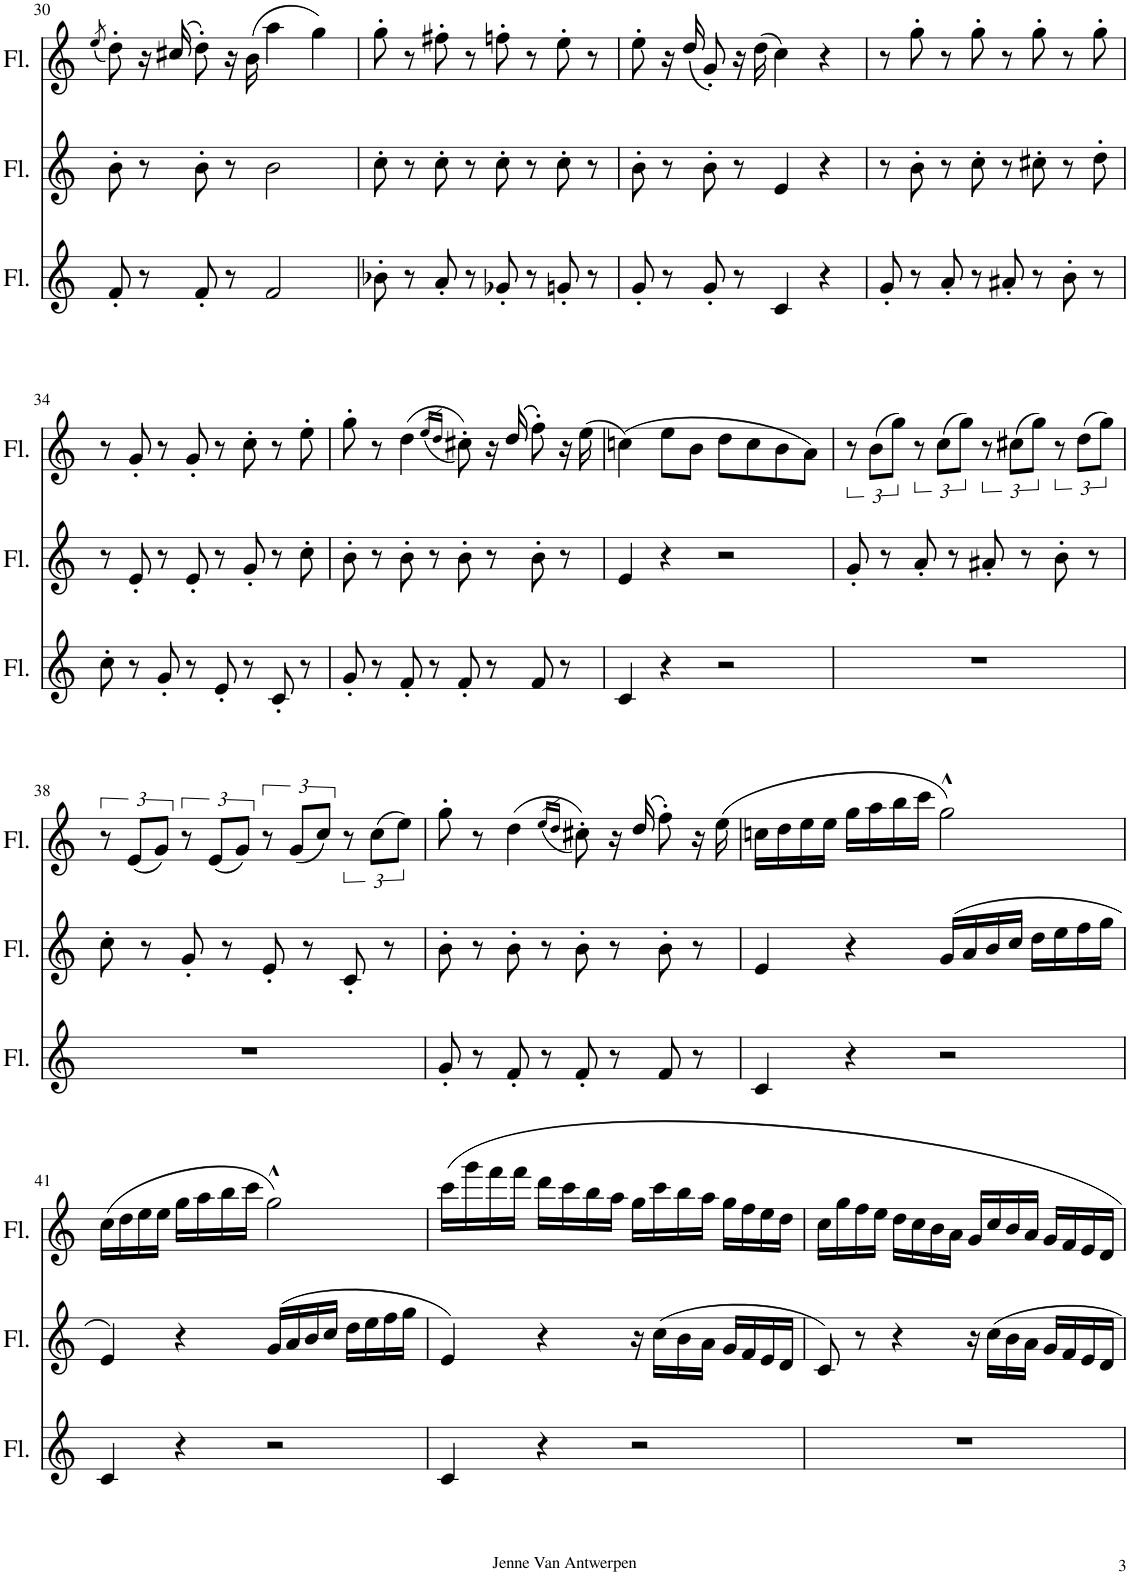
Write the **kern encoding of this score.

**kern	**kern	**kern
*part3	*part2	*part1
*staff3	*staff2	*staff1
*I"Flute	*I"Flute	*I"Flute
*I'Fl.	*I'Fl.	*I'Fl.
!!LO:PB:g=z
*clefG2	*clefG2	*clefG2
*k[]	*k[]	*k[]
*M4/4	*M4/4	*M4/4
=30	=30	=30
.	.	(8qee/
8f'/	8b'\	8dd'\)
8r	8r	16r
.	.	(16cc#X/
8f'/	8b'\	8dd'\)
8r	8r	16r
.	.	(16b\
2f/	2b\	4aa\
.	.	4gg\)
=31	=31	=31
8b-X'\	8cc'\	8gg'\
8r	8r	8r
8a'/	8cc'\	8ff#X'\
8r	8r	8r
8g-X'/	8cc'\	8ffn'\
8r	8r	8r
8gn'/	8cc'\	8ee'\
8r	8r	8r
=32	=32	=32
8g'/	8b'\	8ee'\
8r	8r	16r
.	.	(16dd/
8g'/	8b'\	8g'/)
8r	8r	16r
.	.	(16dd\
4c/	4e/	4cc\)
4r	4r	4r
=33	=33	=33
8g'/	8r	8r
8r	8b'\	8gg'\
8a'/	8r	8r
8r	8cc'\	8gg'\
8a#X'/	8r	8r
8r	8cc#X'\	8gg'\
8b'\	8r	8r
8r	8dd'\	8gg'\
!!LO:LB:g=z
=34	=34	=34
8cc'\	8r	8r
8r	8e'/	8g'/
8g'/	8r	8r
8r	8e'/	8g'/
8e'/	8r	8r
8r	8g'/	8cc'\
8c'/	8r	8r
8r	8cc'\	8ee'\
=35	=35	=35
8g'/	8b'\	8gg'\
8r	8r	8r
8f'/	8b'\	(4dd\
8r	8r	.
.	.	(16qee/LL
.	.	16qdd/JJ
8f'/	8b'\	8cc#X'\))
8r	8r	16r
.	.	(16dd/
8f/	8b'\	8ff'\)
8r	8r	16r
.	.	(16ee\
=36	=36	=36
4c/	4e/	(4ccn\)
4r	4r	8ee\L
.	.	8b\J
2r	2r	8dd\L
.	.	8cc\
.	.	8b\
.	.	8a\J)
=37	=37	=37
1r	8g'/	12r
.	.	(12b\L
.	8r	.
.	.	12gg\J)
.	8a'/	12r
.	.	(12cc\L
.	8r	.
.	.	12gg\J)
.	8a#X'/	12r
.	.	(12cc#X\L
.	8r	.
.	.	12gg\J)
.	8b'\	12r
.	.	(12dd\L
.	8r	.
.	.	12gg\J)
!!LO:LB:g=z
=38	=38	=38
1r	8cc'\	12r
.	.	(12e/L
.	8r	.
.	.	12g/J)
.	8g'/	12r
.	.	(12e/L
.	8r	.
.	.	12g/J)
.	8e'/	12r
.	.	(12g/L
.	8r	.
.	.	12cc/J)
.	8c'/	12r
.	.	(12cc\L
.	8r	.
.	.	12ee\J)
=39	=39	=39
8g'/	8b'\	8gg'\
8r	8r	8r
8f'/	8b'\	(4dd\
8r	8r	.
.	.	(16qee/LL
.	.	16qdd/JJ
8f'/	8b'\	8cc#X'\))
8r	8r	16r
.	.	(16dd/
8f/	8b'\	8ff'\)
8r	8r	16r
.	.	(16ee\
=40	=40	=40
4c/	4e/	16ccn\LL
.	.	16dd\
.	.	16ee\
.	.	16ee\JJ
4r	4r	16gg\LL
.	.	16aa\
.	.	16bb\
.	.	16ccc\JJ
2r	(16g/LL	2gg^^\)
.	16a/	.
.	16b/	.
.	16cc/JJ	.
.	16dd\LL	.
.	16ee\	.
.	16ff\	.
.	16gg\JJ	.
!!LO:LB:g=z
=41	=41	=41
4c/	4e/)	(16cc\LL
.	.	16dd\
.	.	16ee\
.	.	16ee\JJ
4r	4r	16gg\LL
.	.	16aa\
.	.	16bb\
.	.	16ccc\JJ
2r	(16g/LL	2gg^^\)
.	16a/	.
.	16b/	.
.	16cc/JJ	.
.	16dd\LL	.
.	16ee\	.
.	16ff\	.
.	16gg\JJ	.
=42	=42	=42
4c/	4e/)	16ccc\LL
.	.	16ggg\
.	.	16fff\
.	.	16fff\JJ
4r	4r	16ddd\LL
.	.	16ccc\
.	.	16bb\
.	.	16aa\JJ
2r	16r	16gg\LL
.	(16cc\LL	16ccc\
.	16b\	16bb\
.	16a\JJ	16aa\JJ
.	16g/LL	16gg\LL
.	16f/	16ff\
.	16e/	16ee\
.	16d/JJ	16dd\JJ
=43	=43	=43
1r	8c/)	16cc\LL
.	.	16gg\
.	8r	16ff\
.	.	16ee\JJ
.	4r	16dd\LL
.	.	16cc\
.	.	16b\
.	.	16a\JJ
.	16r	16g/LL
.	16cc\LL	16cc/
.	16b\	16b/
.	16a\JJ	16a/JJ
.	16g/LL	16g/LL
.	16f/	16f/
.	16e/	16e/
.	16d/JJ	16d/JJ
=	=	=
*-	*-	*-
